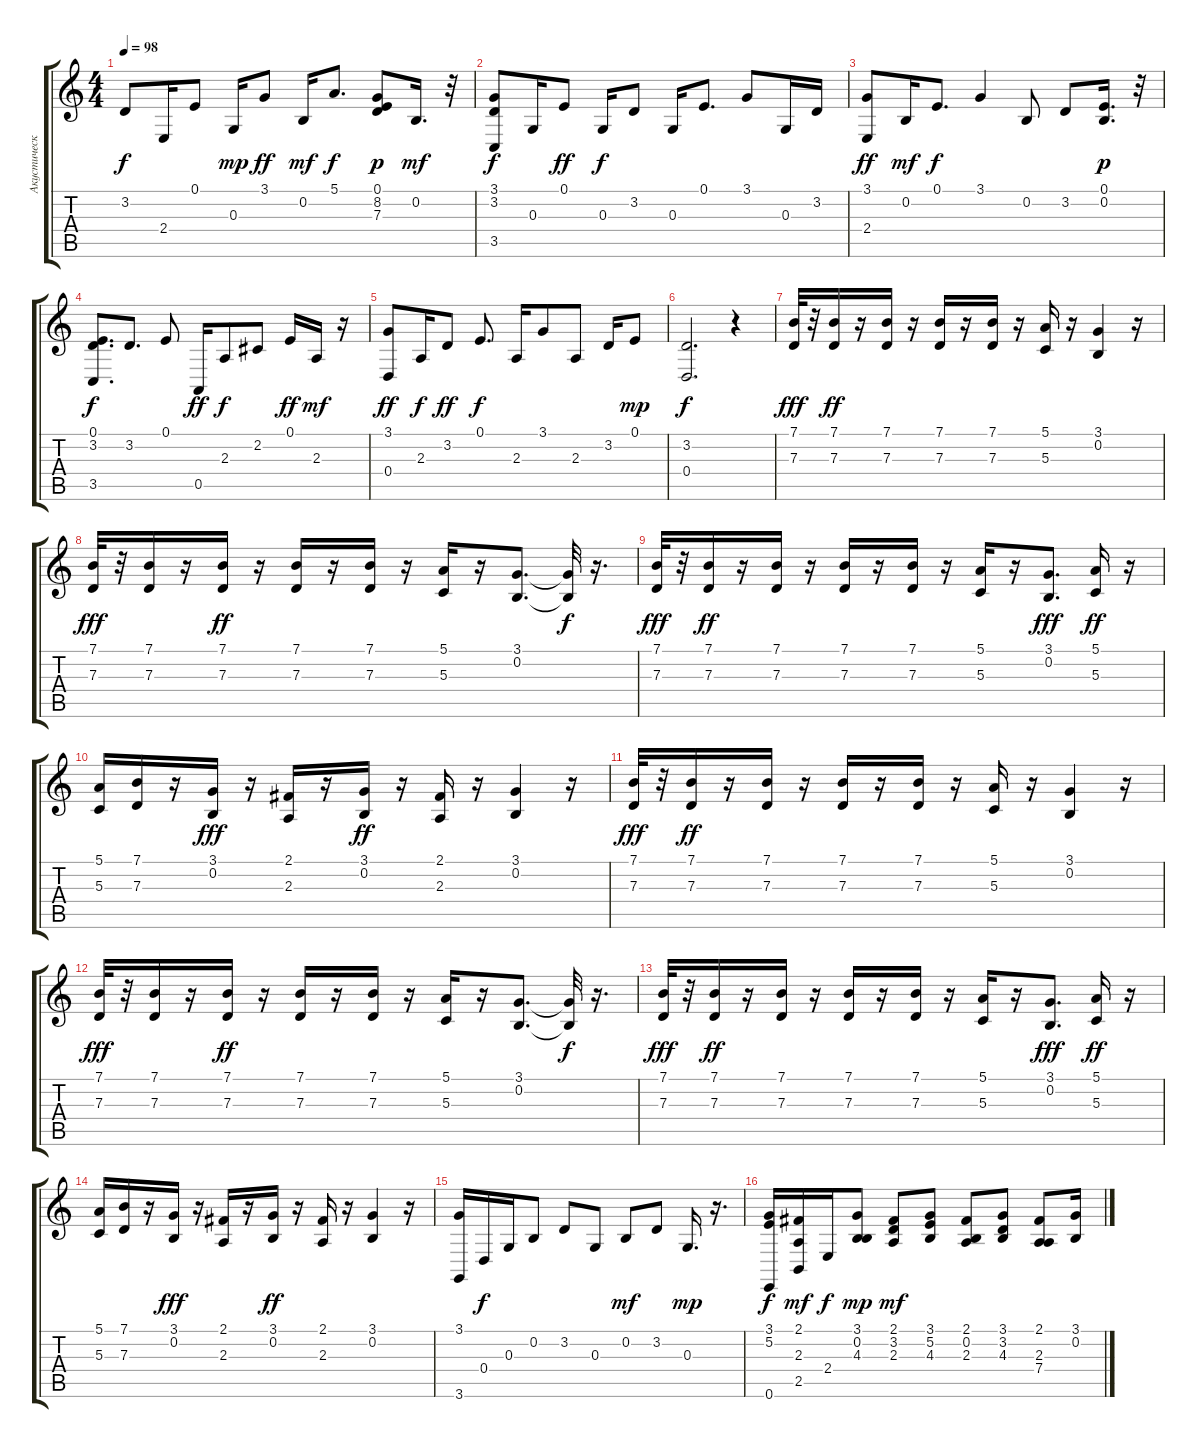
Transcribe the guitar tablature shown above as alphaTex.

\track ("Акустический Гранд Роял" "Акустическ") {instrument acousticgrandpiano}
\staff {score tabs}
\tuning (E4 B3 G3 D3 A2 E2) {hide}
\ts (4 4)
\tempo 98
\clef g2
\ks c
3.2.8{dy f} 2.4.16 0.1.8 0.3.16{dy mp} 3.1.8{dy ff} 0.2.16{dy mf} 5.1.8{d dy f} (0.1 8.2 7.3).8{dy p} 0.2.16{d dy mf} r.32 |
(3.1 3.2 3.5).8{dy f} 0.3.16 0.1.8{dy ff} 0.3.16{dy f} 3.2.8 0.3.16 0.1.8{d} 3.1.8 0.3.16 3.2.16 |
(3.1 2.4).8{dy ff} 0.2.16{dy mf} 0.1.8{d dy f} 3.1.4 0.2.8 3.2.8 (0.1 0.2).16{d dy p} r.32 |
(0.1 3.2 3.5).8{d dy f} 3.2.8{d} 0.1.8 0.5.16{dy ff} 2.3.8{dy f} 2.2.8 0.1.16{dy ff} 2.3.16{dy mf} r.16 |
(3.1 0.4).8{dy ff} 2.3.16{dy f} 3.2.8{dy ff} 0.1.8{d dy f} 2.3.16 3.1.8 2.3.8 3.2.16 0.1.8{dy mp} |
(3.2 0.4).2{d dy f} r.4 |
(7.1 7.3).32{dy fff} r.32 (7.1 7.3).16{dy ff} r.16 (7.1 7.3).16 r.16 (7.1 7.3).16 r.16 (7.1 7.3).16 r.16 (5.1 5.3).16 r.16 (3.1 0.2).4 r.16 |
(7.1 7.3).32{dy fff} r.32 (7.1 7.3).16 r.16 (7.1 7.3).16{dy ff} r.16 (7.1 7.3).16 r.16 (7.1 7.3).16 r.16 (5.1 5.3).16 r.16 (3.1 0.2).8{d} (3.1{t} 0.2{t}).32{dy f} r.16{d} |
(7.1 7.3).32{dy fff} r.32 (7.1 7.3).16{dy ff} r.16 (7.1 7.3).16 r.16 (7.1 7.3).16 r.16 (7.1 7.3).16 r.16 (5.1 5.3).16 r.16 (3.1 0.2).8{d dy fff} (5.1 5.3).16{dy ff} r.16 |
(5.1 5.3).16 (7.1 7.3).16 r.16 (3.1 0.2).16{dy fff} r.16 (2.1 2.3).16 r.16 (3.1 0.2).16{dy ff} r.16 (2.1 2.3).16 r.16 (3.1 0.2).4 r.16 |
(7.1 7.3).32{dy fff} r.32 (7.1 7.3).16{dy ff} r.16 (7.1 7.3).16 r.16 (7.1 7.3).16 r.16 (7.1 7.3).16 r.16 (5.1 5.3).16 r.16 (3.1 0.2).4 r.16 |
(7.1 7.3).32{dy fff} r.32 (7.1 7.3).16 r.16 (7.1 7.3).16{dy ff} r.16 (7.1 7.3).16 r.16 (7.1 7.3).16 r.16 (5.1 5.3).16 r.16 (3.1 0.2).8{d} (3.1{t} 0.2{t}).32{dy f} r.16{d} |
(7.1 7.3).32{dy fff} r.32 (7.1 7.3).16{dy ff} r.16 (7.1 7.3).16 r.16 (7.1 7.3).16 r.16 (7.1 7.3).16 r.16 (5.1 5.3).16 r.16 (3.1 0.2).8{d dy fff} (5.1 5.3).16{dy ff} r.16 |
(5.1 5.3).16 (7.1 7.3).16 r.16 (3.1 0.2).16{dy fff} r.16 (2.1 2.3).16 r.16 (3.1 0.2).16{dy ff} r.16 (2.1 2.3).16 r.16 (3.1 0.2).4 r.16 |
(3.1 3.6).16 0.4.16{dy f} 0.3.16 0.2.8 3.2.8 0.3.8 0.2.8{dy mf} 3.2.8 0.3.16{d dy mp} r.16{d} |
(3.1 5.2 0.6).16{dy f} (2.1 2.3 2.5).16{dy mf} 2.4.16{dy f} (3.1 0.2 4.3).8{dy mp} (2.1 3.2 2.3).8{dy mf} (3.1 5.2 4.3).8 (2.1 0.2 2.3).8 (3.1 3.2 4.3).8 (2.1 2.3 7.4).8 (3.1 0.2).16
